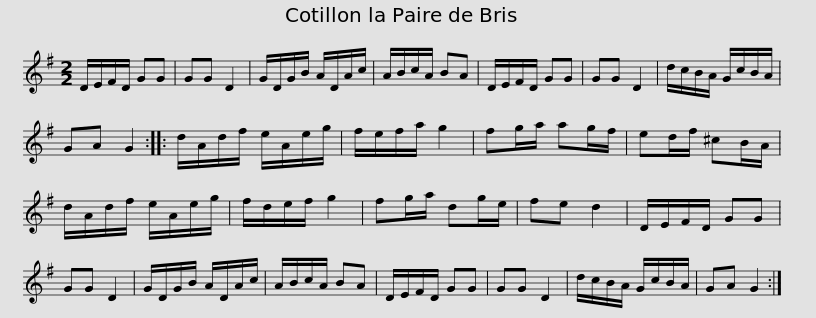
X:1
L:1/8
M:2/2
I:linebreak $
K:G
V:1 treble
V:1
 D/E/F/D/ GG | GG D2 | G/D/G/B/ A/D/A/c/ | A/B/c/A/ BA | D/E/F/D/ GG | %5
 GG D2 | d/c/B/A/ G/c/B/A/ | GA G2 ::$ d/A/d/f/ e/A/e/g/ | f/e/f/a/ g2 | %10
 fg/a/ ag/f/ | ed/f/ ^cB/A/ | d/A/d/f/ e/A/e/g/ | f/d/e/f/ g2 | fg/a/ dg/e/ |$ %15
 fe d2 | D/E/F/D/ GG | GG D2 | G/D/G/B/ A/D/A/c/ | A/B/c/A/ BA | %20
 D/E/F/D/ GG | GG D2 | d/c/B/A/ G/c/B/A/ | GA G2 :| %24
